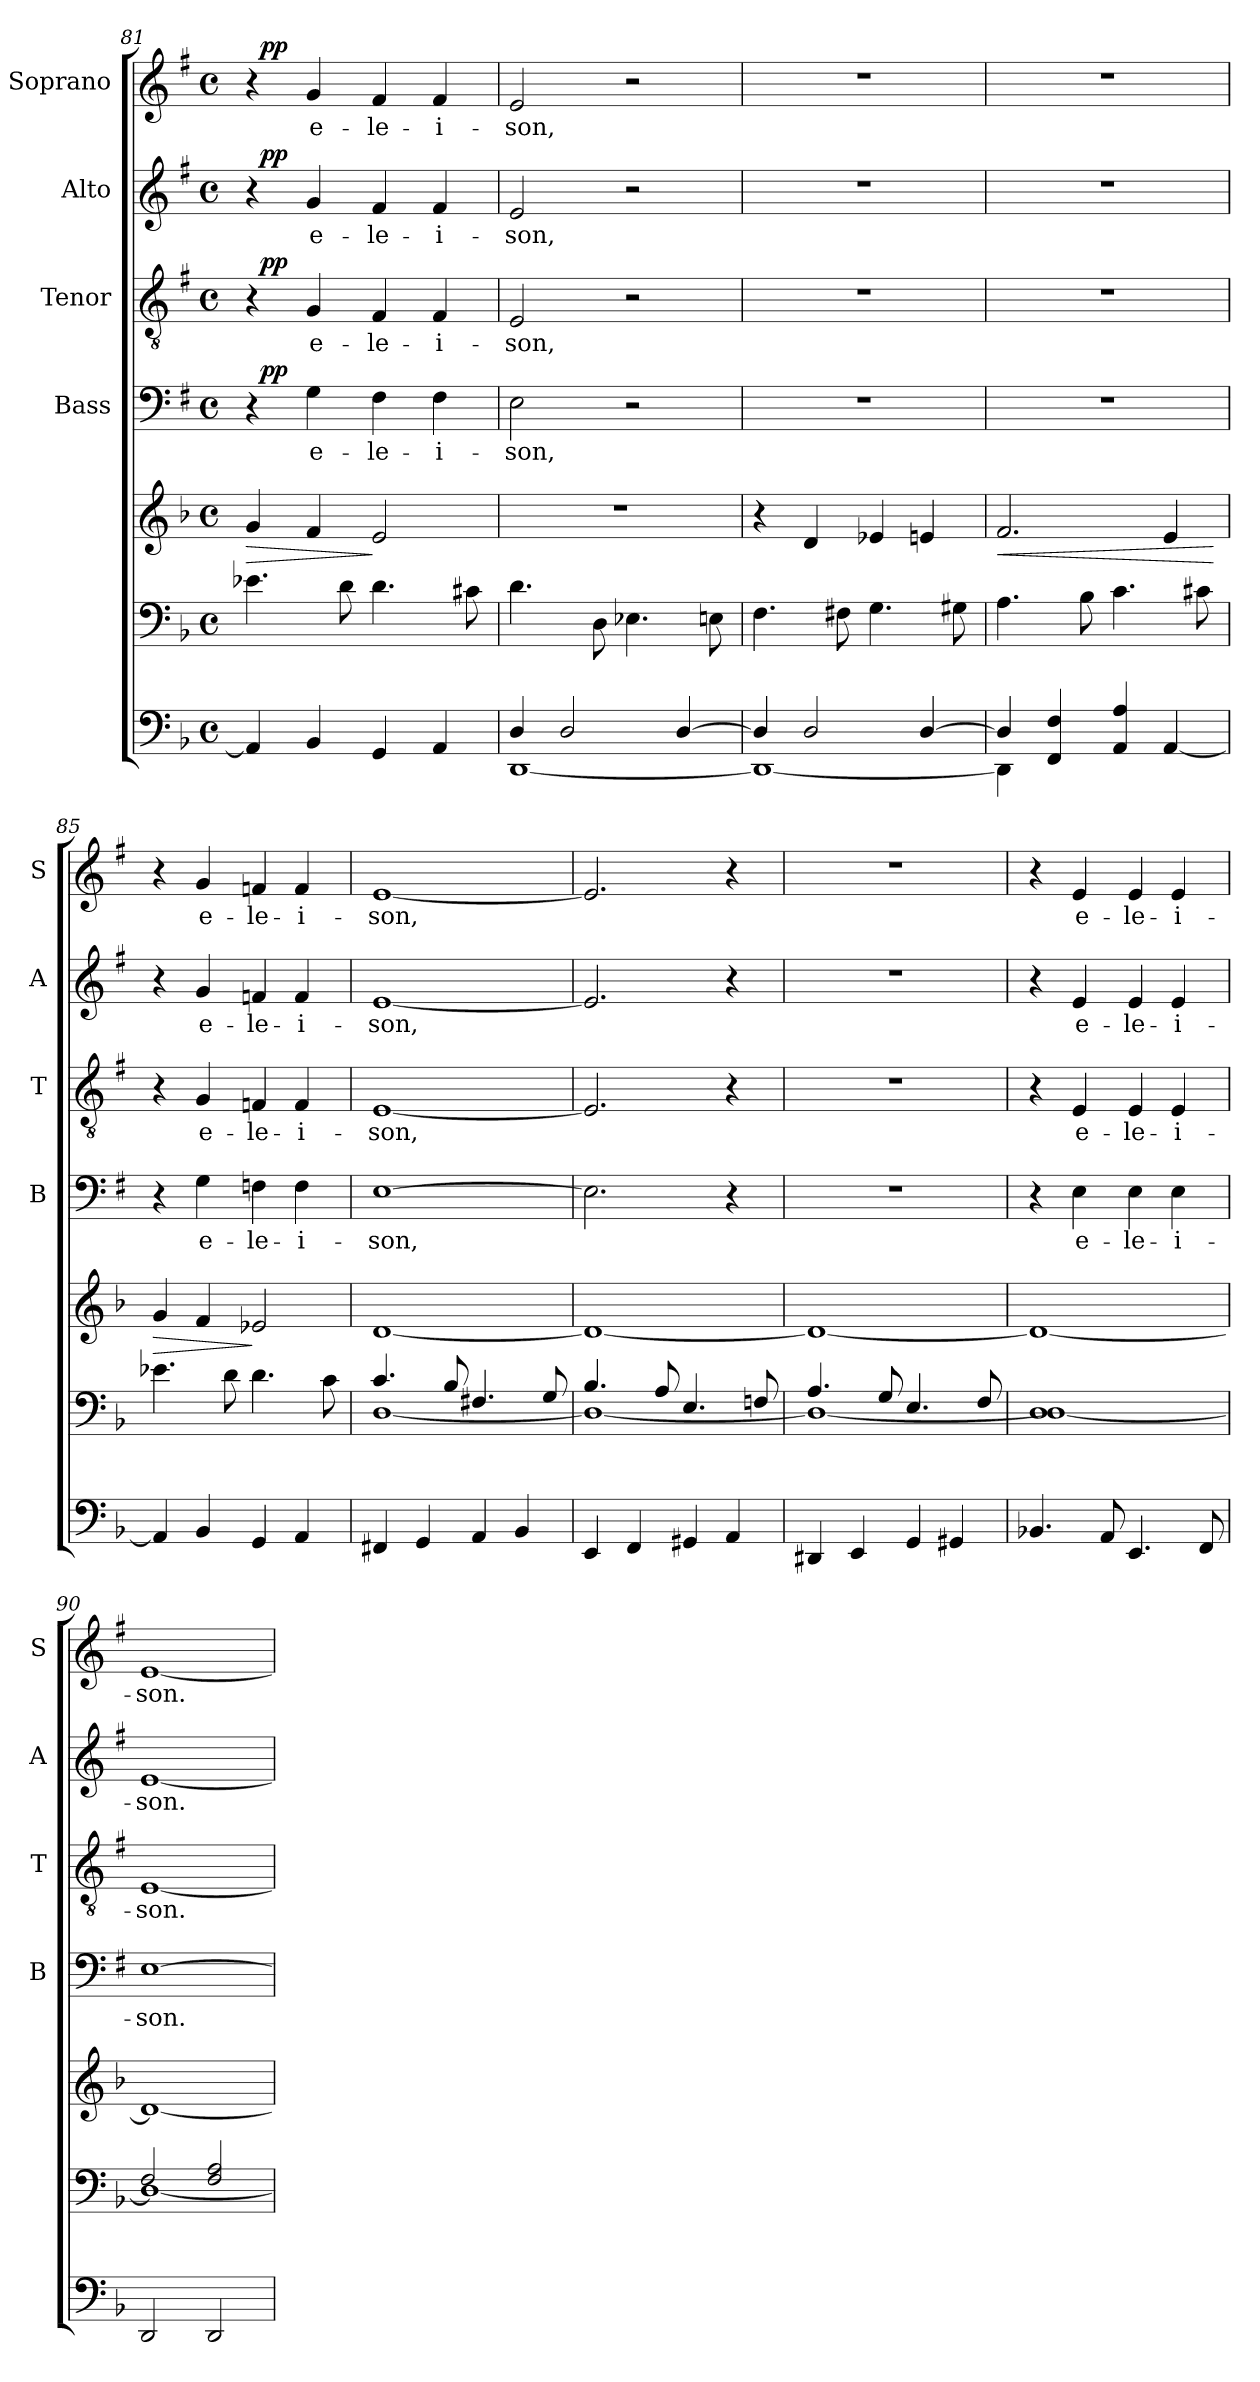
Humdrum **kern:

**kern	**kern	**kern	**dynam	**kern	**text	**dynam	**kern	**text	**dynam	**kern	**text	**dynam	**kern	**text	**dynam
*part6	*part5	*part5	*part5	*part4	*part4	*part4	*part3	*part3	*part3	*part2	*part2	*part2	*part1	*part1	*part1
*staff7	*staff6	*staff5	*staff5/6	*staff4	*staff4	*staff4	*staff3	*staff3	*staff3	*staff2	*staff2	*staff2	*staff1	*staff1	*staff1
*	*	*	*	*I"Bass	*	*	*I"Tenor	*	*	*I"Alto	*	*	*I"Soprano	*	*
*	*	*	*	*I'B	*	*	*I'T	*	*	*I'A	*	*	*I'S	*	*
*clefF4	*clefF4	*clefG2	*	*clefF4	*	*	*clefGv2	*	*	*clefG2	*	*	*clefG2	*	*
*	*	*	*	*ITrd1c2	*	*	*ITrd1c2	*	*	*ITrd1c2	*	*	*ITrd1c2	*	*
*k[b-]	*k[b-]	*k[b-]	*	*k[b-]	*	*	*k[b-]	*	*	*k[b-]	*	*	*k[b-]	*	*
*d:	*d:	*d:	*	*d:	*	*	*d:	*	*	*d:	*	*	*d:	*	*
*M4/4	*M4/4	*M4/4	*	*M4/4	*	*	*M4/4	*	*	*M4/4	*	*	*M4/4	*	*
*met(c)	*met(c)	*met(c)	*	*met(c)	*	*	*met(c)	*	*	*met(c)	*	*	*met(c)	*	*
=81	=81	=81	=81	=81	=81	=81	=81	=81	=81	=81	=81	=81	=81	=81	=81
!	!	!	!LO:HP:b	!	!	!	!	!	!	!	!	!	!	!	!
*	*	*	*	*^	*	*	*^	*	*	*^	*	*	*^	*	*
4AA/]	4.e-X\	4g/	>	4r	32ryy	.	.	4r	32ryy	.	.	4r	32ryy	.	.	4r	32ryy	.	.
!	!	!	!	!	!	!	!LO:DY:b	!	!	!	!LO:DY:b	!	!	!	!LO:DY:b	!	!	!	!LO:DY:b
.	.	.	.	.	2ryy	.	pp	.	2ryy	.	pp	.	2ryy	.	pp	.	2ryy	.	pp
4BB-/	.	4f/	.	4F\	.	e-	.	4F/	.	e-	.	4f/	.	e-	.	4f/	.	e-	.
.	8d\	.	.	.	.	.	.	.	.	.	.	.	.	.	.	.	.	.	.
4GG/	4.d\	2e/	]	4E\	.	-le-	.	4E/	.	-le-	.	4e/	.	-le-	.	4e/	.	-le-	.
.	.	.	.	.	4...ryy	.	.	.	4...ryy	.	.	.	4...ryy	.	.	.	4...ryy	.	.
4AA/	.	.	.	4E\	.	-i-	.	4E/	.	-i-	.	4e/	.	-i-	.	4e/	.	-i-	.
.	8c#X\	.	.	.	.	.	.	.	.	.	.	.	.	.	.	.	.	.	.
*	*	*	*	*v	*v	*	*	*	*	*	*	*v	*v	*	*	*v	*v	*	*
*	*	*	*	*	*	*	*v	*v	*	*	*	*	*	*	*	*
=82	=82	=82	=82	=82	=82	=82	=82	=82	=82	=82	=82	=82	=82	=82	=82
*^	*	*	*	*	*	*	*	*	*	*	*	*	*	*	*
4D/	[<1DD	4.d\	1r	.	2D\	-son,	.	2D/	-son,	.	2d/	-son,	.	2d/	-son,	.
2D/	.	.	.	.	.	.	.	.	.	.	.	.	.	.	.	.
.	.	8D\	.	.	.	.	.	.	.	.	.	.	.	.	.	.
.	.	4.E-X\	.	.	2r	.	.	2r	.	.	2r	.	.	2r	.	.
[>4D/	.	.	.	.	.	.	.	.	.	.	.	.	.	.	.	.
.	.	8En\	.	.	.	.	.	.	.	.	.	.	.	.	.	.
=83	=83	=83	=83	=83	=83	=83	=83	=83	=83	=83	=83	=83	=83	=83	=83	=83
4D/]	1DD_	4.F\	4r	.	1r	.	.	1r	.	.	1r	.	.	1r	.	.
2D/	.	.	4d/	.	.	.	.	.	.	.	.	.	.	.	.	.
.	.	8F#X\	.	.	.	.	.	.	.	.	.	.	.	.	.	.
.	.	4.G\	4e-X/	.	.	.	.	.	.	.	.	.	.	.	.	.
[>4D/	.	.	4en/	.	.	.	.	.	.	.	.	.	.	.	.	.
.	.	8G#X\	.	.	.	.	.	.	.	.	.	.	.	.	.	.
!!LO:LB:g=z
=84	=84	=84	=84	=84	=84	=84	=84	=84	=84	=84	=84	=84	=84	=84	=84	=84
!	!	!	!	!LO:HP:b	!	!	!	!	!	!	!	!	!	!	!	!
4D/]	4DD\]	4.A\	2.f/	<	1r	.	.	1r	.	.	1r	.	.	1r	.	.
4FF/ 4F/	2.ryy	.	.	.	.	.	.	.	.	.	.	.	.	.	.	.
.	.	8B-\	.	.	.	.	.	.	.	.	.	.	.	.	.	.
4AA/ 4A/	.	4.c\	.	.	.	.	.	.	.	.	.	.	.	.	.	.
[>4AA/	.	.	4e/	.	.	.	.	.	.	.	.	.	.	.	.	.
.	.	8c#X\	.	.	.	.	.	.	.	.	.	.	.	.	.	.
*v	*v	*	*	*	*	*	*	*	*	*	*	*	*	*	*	*
.	.	.	[	.	.	.	.	.	.	.	.	.	.	.	.
=85	=85	=85	=85	=85	=85	=85	=85	=85	=85	=85	=85	=85	=85	=85	=85
!	!	!	!LO:HP:b	!	!	!	!	!	!	!	!	!	!	!	!
4AA/]	4.e-X\	4g/	>	4r	.	.	4r	.	.	4r	.	.	4r	.	.
4BB-/	.	4f/	.	4F\	e-	.	4F/	e-	.	4f/	e-	.	4f/	e-	.
.	8d\	.	.	.	.	.	.	.	.	.	.	.	.	.	.
4GG/	4.d\	2e-X/	]	4E-X\	-le-	.	4E-X/	-le-	.	4e-X/	-le-	.	4e-X/	-le-	.
4AA/	.	.	.	4E-\	-i-	.	4E-/	-i-	.	4e-/	-i-	.	4e-/	-i-	.
.	8c\	.	.	.	.	.	.	.	.	.	.	.	.	.	.
=86	=86	=86	=86	=86	=86	=86	=86	=86	=86	=86	=86	=86	=86	=86	=86
*	*^	*	*	*	*	*	*	*	*	*	*	*	*	*	*
4FF#X/	4.c/	[<1D	[1d	.	[1D	-son,	.	[1D	-son,	.	[1d	-son,	.	[1d	-son,	.
4GG/	.	.	.	.	.	.	.	.	.	.	.	.	.	.	.	.
.	8B-/	.	.	.	.	.	.	.	.	.	.	.	.	.	.	.
4AA/	4.F#X/	.	.	.	.	.	.	.	.	.	.	.	.	.	.	.
4BB-/	.	.	.	.	.	.	.	.	.	.	.	.	.	.	.	.
.	8G/	.	.	.	.	.	.	.	.	.	.	.	.	.	.	.
=87	=87	=87	=87	=87	=87	=87	=87	=87	=87	=87	=87	=87	=87	=87	=87	=87
4EE/	4.B-/	1D_	1d_	.	2.D\]	.	.	2.D/]	.	.	2.d/]	.	.	2.d/]	.	.
4FF/	.	.	.	.	.	.	.	.	.	.	.	.	.	.	.	.
.	8A/	.	.	.	.	.	.	.	.	.	.	.	.	.	.	.
4GG#X/	4.E/	.	.	.	.	.	.	.	.	.	.	.	.	.	.	.
4AA/	.	.	.	.	4r	.	.	4r	.	.	4r	.	.	4r	.	.
.	8Fn/	.	.	.	.	.	.	.	.	.	.	.	.	.	.	.
=88	=88	=88	=88	=88	=88	=88	=88	=88	=88	=88	=88	=88	=88	=88	=88	=88
4DD#X/	4.A/	1D_	1d_	.	1r	.	.	1r	.	.	1r	.	.	1r	.	.
4EE/	.	.	.	.	.	.	.	.	.	.	.	.	.	.	.	.
.	8G/	.	.	.	.	.	.	.	.	.	.	.	.	.	.	.
4GG/	4.E/	.	.	.	.	.	.	.	.	.	.	.	.	.	.	.
4GG#X/	.	.	.	.	.	.	.	.	.	.	.	.	.	.	.	.
.	8F/	.	.	.	.	.	.	.	.	.	.	.	.	.	.	.
=89	=89	=89	=89	=89	=89	=89	=89	=89	=89	=89	=89	=89	=89	=89	=89	=89
4.BB-X/	1D	1D_	1d_	.	4r	.	.	4r	.	.	4r	.	.	4r	.	.
.	.	.	.	.	4D\	e-	.	4D/	e-	.	4d/	e-	.	4d/	e-	.
8AA/	.	.	.	.	.	.	.	.	.	.	.	.	.	.	.	.
4.EE/	.	.	.	.	4D\	-le-	.	4D/	-le-	.	4d/	-le-	.	4d/	-le-	.
.	.	.	.	.	4D\	-i-	.	4D/	-i-	.	4d/	-i-	.	4d/	-i-	.
8FF/	.	.	.	.	.	.	.	.	.	.	.	.	.	.	.	.
=90	=90	=90	=90	=90	=90	=90	=90	=90	=90	=90	=90	=90	=90	=90	=90	=90
2DD/	2F/	1D_	1d_	.	[1D	-son.	.	[1D	-son.	.	[1d	-son.	.	[1d	-son.	.
2DD/	2F/ 2A/	.	.	.	.	.	.	.	.	.	.	.	.	.	.	.
*	*v	*v	*	*	*	*	*	*	*	*	*	*	*	*	*	*
=	=	=	=	=	=	=	=	=	=	=	=	=	=	=	=
*-	*-	*-	*-	*-	*-	*-	*-	*-	*-	*-	*-	*-	*-	*-	*-
